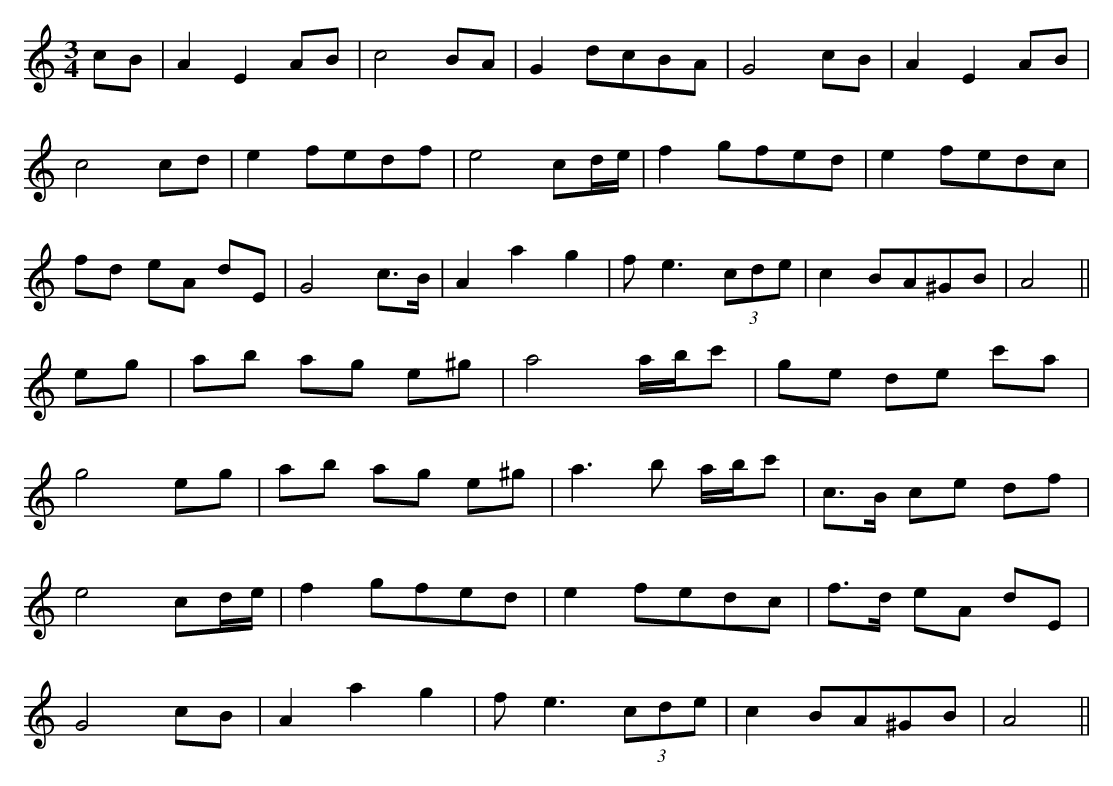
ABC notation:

X:1
M:3/4
K:Amin
cB|A2 E2 AB|c4 BA|G2 dcBA|G4 cB|A2 E2 AB|
c4 cd|e2 fedf|e4 cd/e/|f2 gfed|e2 fedc|
fd eA dE|G4 c>B|A2 a2 g2|fe3 (3cde|c2 BA^GB|A4||
eg|ab ag e^g|a4 a/b/c'|ge de c'a|
g4 eg|ab ag e^g|a3b a/b/c'|c>B ce df|
e4 cd/e/|f2 gfed|e2 fedc|f>d eA dE|
G4 cB|A2 a2 g2|fe3 (3cde|c2 BA^GB|A4||
